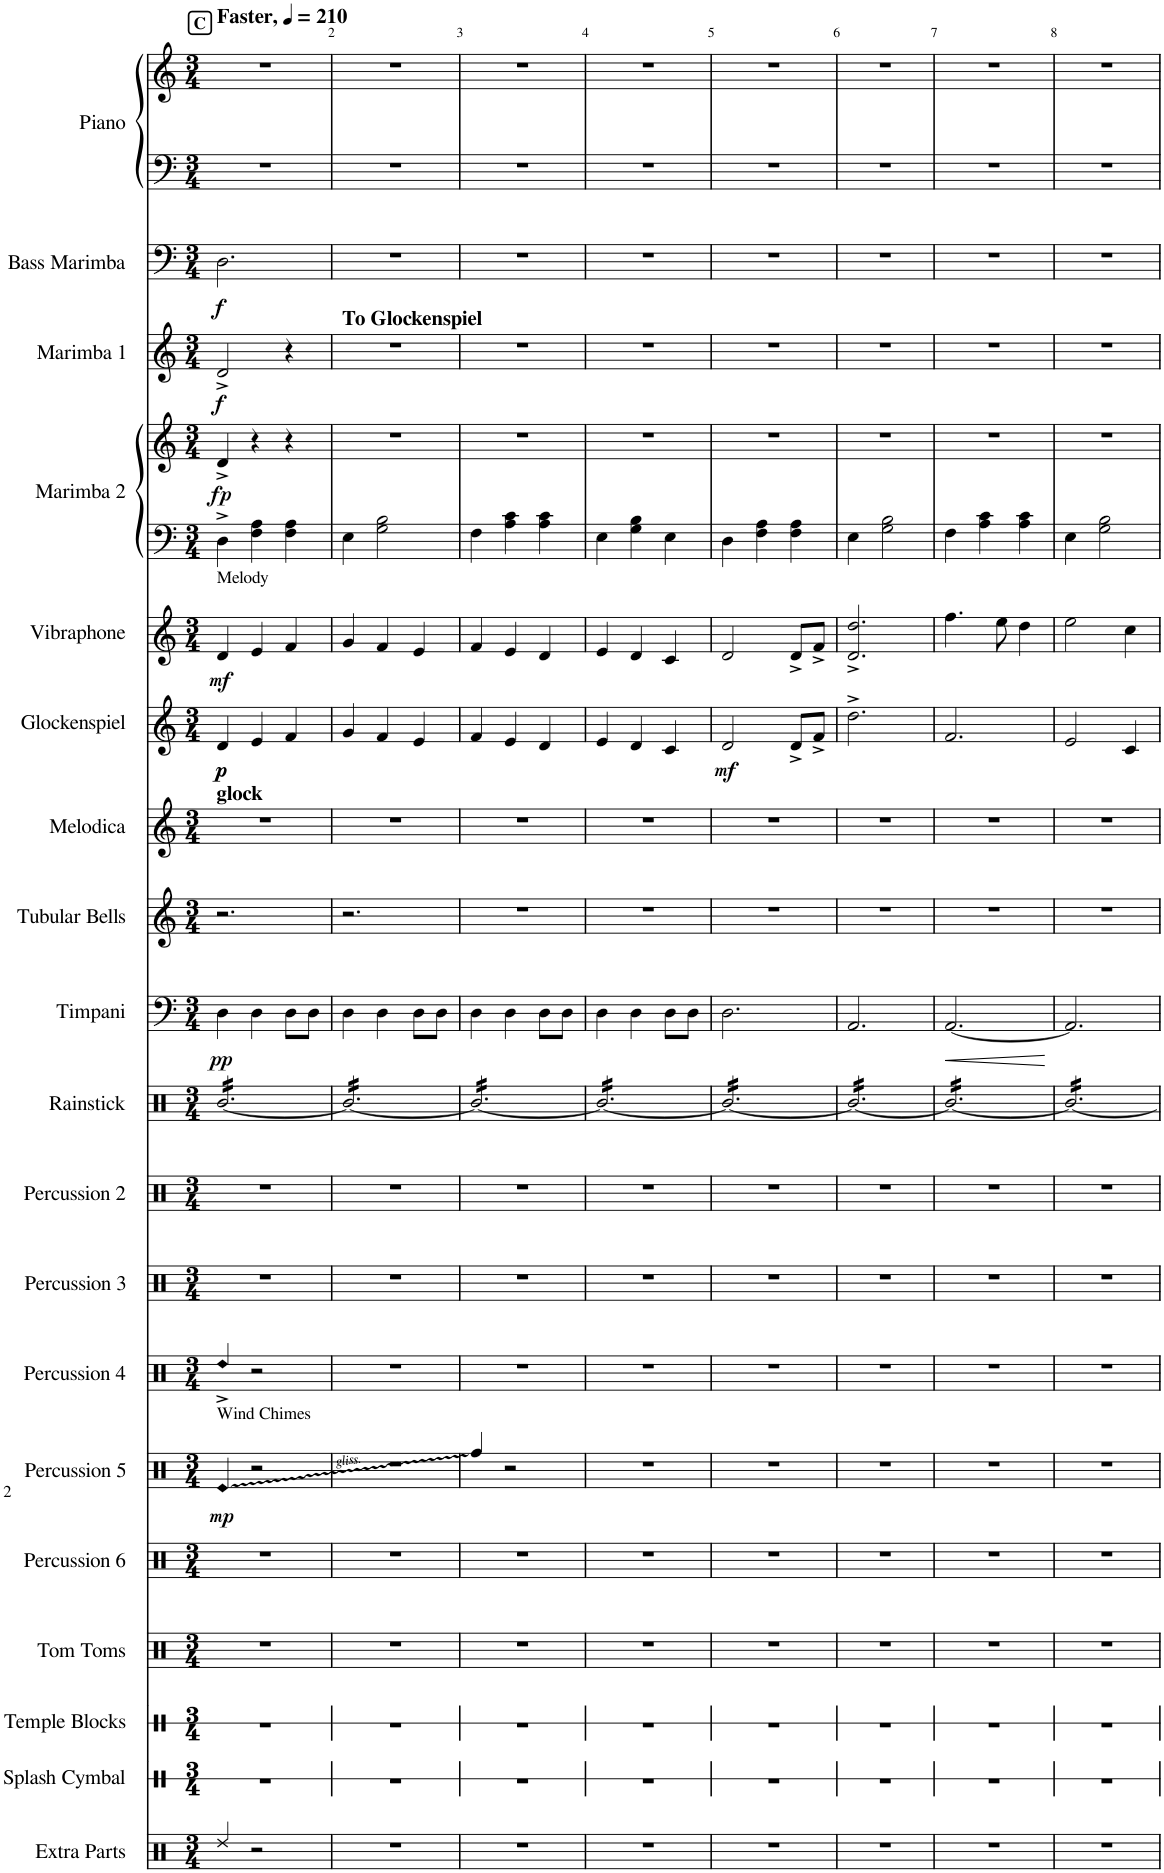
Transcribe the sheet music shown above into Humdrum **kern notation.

**kern	**kern	**kern	**kern	**kern	**kern	**dynam	**kern	**kern	**kern	**kern	**kern	**dynam	**kern	**kern	**kern	**dynam	**kern	**dynam	**kern	**kern	**dynam	**kern	**dynam	**kern	**dynam	**kern	**kern
*part19	*part18	*part17	*part16	*part15	*part14	*part14	*part13	*part12	*part11	*part10	*part9	*part9	*part8	*part7	*part6	*part6	*part5	*part5	*part4	*part4	*part4	*part3	*part3	*part2	*part2	*part1	*part1
*staff21	*staff20	*staff19	*staff18	*staff17	*staff16	*staff16	*staff15	*staff14	*staff13	*staff12	*staff11	*staff11	*staff10	*staff9	*staff8	*staff8	*staff7	*staff7	*staff6	*staff5	*staff5/6	*staff4	*staff4	*staff3	*staff3	*staff2	*staff1
*I"Extra Parts	*I"Splash Cymbal	*I"Temple Blocks	*I"Tom Toms	*I"Percussion 6	*I"Percussion 5	*	*I"Percussion 4	*I"Percussion 3	*I"Percussion 2	*I"Rainstick	*I"Timpani	*	*I"Tubular Bells	*I"Melodica	*I"Xylophone	*	*I"Vibraphone	*	*I"Marimba 2	*	*	*I"Marimba 1	*	*I"Bass Marimba	*	*I"Piano	*
*	*I'Sp. Cym.	*I'Tmp. Bl.	*I'Toms	*I'Perc.	*I'Perc.	*	*I'Perc.	*I'Perc.	*I'Perc.	*	*I'Timp.	*	*I'Tu. Be.	*I'Mel.	*I'Xyl.	*	*I'Vib.	*	*I'Mrm.	*	*	*I'Mrm.	*	*I'B. Mrm.	*	*I'Pno.	*
*	*stria1	*stria1	*	*	*	*	*	*	*	*	*	*	*	*	*	*	*	*	*	*	*	*	*	*	*	*	*
*clefX	*clefX	*clefX	*clefX	*clefX	*clefX	*	*clefX	*clefX	*clefX	*clefX	*clefF4	*	*clefG2	*clefG2	*clefG2	*	*clefG2	*	*clefF4	*clefG2	*	*clefG2	*	*clefF4	*	*clefF4	*clefG2
*	*	*	*	*	*	*	*	*	*	*	*	*	*	*	*Trd-14c-24	*	*	*	*	*	*	*	*	*	*	*	*
*k[]	*k[]	*k[]	*k[]	*k[]	*k[]	*	*k[]	*k[]	*k[]	*k[]	*k[]	*	*k[]	*k[]	*k[]	*	*k[]	*	*k[]	*k[]	*	*k[]	*	*k[]	*	*k[]	*k[]
*M3/4	*M3/4	*M3/4	*M3/4	*M3/4	*M3/4	*	*M3/4	*M3/4	*M3/4	*M3/4	*M3/4	*	*M3/4	*M3/4	*M3/4	*	*M3/4	*	*M3/4	*M3/4	*	*M3/4	*	*M3/4	*	*M3/4	*M3/4
*MM210	*MM210	*MM210	*MM210	*MM210	*MM210	*	*MM210	*MM210	*MM210	*MM210	*MM210	*	*MM210	*MM210	*MM210	*	*MM210	*	*MM210	*MM210	*	*MM210	*	*MM210	*	*MM210	*MM210
!!LO:REH:place=s1:a:B:cj:t=C
=1	=1	=1	=1	=1	=1	=1	=1	=1	=1	=1	=1	=1	=1	=1	=1	=1	=1	=1	=1	=1	=1	=1	=1	=1	=1	=1	=1
!	!	!	!	!	!	!	!	!	!	!	!	!	!	!	!	!	!	!	!	!	!	!	!	!	!	!	!LO:TX:a:B:t=Faster,
!	!	!	!	!	!	!	!	!	!	!	!	!	!	!	!	!	!LO:TX:a:t=Melody	!	!	!	!	!	!	!	!	!	!
!	!	!	!	!	!	!	!	!	!	!	!	!	!	!	!LO:TX:b:B:t=glock	!	!	!	!	!	!	!	!	!	!	!	!
!	!	!	!	!	!LO:TX:a:t=Wind Chimes	!	!	!	!	!	!	!	!	!	!	!	!	!	!	!	!	!	!	!	!	!	!
!	!	!	!	!	!LO:N:head=diamond	!LO:DY:b	!LO:N:head=diamond	!	!	!	!	!LO:DY:b	!	!	!	!LO:DY:b	!	!	!	!	!	!	!	!	!	!	!
!	!	!	!	!	!	!	!	!	!	!	!	!	!	!	!	!LO:DY:n=1:b	!	!LO:DY:b	!	!	!LO:DY:a=2	!	!LO:DY:b	!	!LO:DY:b	!	!
*	*	*	*	*	*	*	*	*	*	*tremolo	*	*	*	*	*	*	*	*	*	*	*	*	*	*	*	*	*
4Rdd/	2.r	2.r	2.r	2.r	4Re/	mp	4Rdd^/	2.r	2.r	[16R/LL	4D\	pp	2.r	2.r	4d/	p p	4d/	mf	4D^\	4d^/	fp	2d^/	f	2.D\	f	2.r	2.r
.	.	.	.	.	.	.	.	.	.	16R/	.	.	.	.	.	.	.	.	.	.	.	.	.	.	.	.	.
.	.	.	.	.	.	.	.	.	.	16R/	.	.	.	.	.	.	.	.	.	.	.	.	.	.	.	.	.
.	.	.	.	.	.	.	.	.	.	16R/	.	.	.	.	.	.	.	.	.	.	.	.	.	.	.	.	.
2r	.	.	.	.	2r	.	2r	.	.	16R/	4D\	.	.	.	4e/	.	4e/	.	4F\ 4A\	4r	.	.	.	.	.	.	.
.	.	.	.	.	.	.	.	.	.	16R/	.	.	.	.	.	.	.	.	.	.	.	.	.	.	.	.	.
.	.	.	.	.	.	.	.	.	.	16R/	.	.	.	.	.	.	.	.	.	.	.	.	.	.	.	.	.
.	.	.	.	.	.	.	.	.	.	16R/	.	.	.	.	.	.	.	.	.	.	.	.	.	.	.	.	.
.	.	.	.	.	.	.	.	.	.	16R/	8D\L	.	.	.	4f/	.	4f/	.	4F\ 4A\	4r	.	4r	.	.	.	.	.
.	.	.	.	.	.	.	.	.	.	16R/	.	.	.	.	.	.	.	.	.	.	.	.	.	.	.	.	.
.	.	.	.	.	.	.	.	.	.	16R/	8D\J	.	.	.	.	.	.	.	.	.	.	.	.	.	.	.	.
.	.	.	.	.	.	.	.	.	.	16R/JJ	.	.	.	.	.	.	.	.	.	.	.	.	.	.	.	.	.
=2	=2	=2	=2	=2	=2	=2	=2	=2	=2	=2	=2	=2	=2	=2	=2	=2	=2	=2	=2	=2	=2	=2	=2	=2	=2	=2	=2
!	!	!	!	!	!	!	!	!	!	!	!	!	!	!	!	!	!	!	!	!	!	!LO:TX:a:B:t=To Glockenspiel	!	!	!	!	!
2.r	2.r	2.r	2.r	2.r	2.r	.	2.r	2.r	2.r	16R/LL	4D\	.	2.r	2.r	4g/	.	4g/	.	4E\	2.r	.	2.r	.	2.r	.	2.r	2.r
.	.	.	.	.	.	.	.	.	.	16R/	.	.	.	.	.	.	.	.	.	.	.	.	.	.	.	.	.
.	.	.	.	.	.	.	.	.	.	16R/	.	.	.	.	.	.	.	.	.	.	.	.	.	.	.	.	.
.	.	.	.	.	.	.	.	.	.	16R/	.	.	.	.	.	.	.	.	.	.	.	.	.	.	.	.	.
.	.	.	.	.	.	.	.	.	.	16R/	4D\	.	.	.	4f/	.	4f/	.	2G\ 2B\	.	.	.	.	.	.	.	.
.	.	.	.	.	.	.	.	.	.	16R/	.	.	.	.	.	.	.	.	.	.	.	.	.	.	.	.	.
.	.	.	.	.	.	.	.	.	.	16R/	.	.	.	.	.	.	.	.	.	.	.	.	.	.	.	.	.
.	.	.	.	.	.	.	.	.	.	16R/	.	.	.	.	.	.	.	.	.	.	.	.	.	.	.	.	.
.	.	.	.	.	.	.	.	.	.	16R/	8D\L	.	.	.	4e/	.	4e/	.	.	.	.	.	.	.	.	.	.
.	.	.	.	.	.	.	.	.	.	16R/	.	.	.	.	.	.	.	.	.	.	.	.	.	.	.	.	.
.	.	.	.	.	.	.	.	.	.	16R/	8D\J	.	.	.	.	.	.	.	.	.	.	.	.	.	.	.	.
.	.	.	.	.	.	.	.	.	.	16R/JJ	.	.	.	.	.	.	.	.	.	.	.	.	.	.	.	.	.
=3	=3	=3	=3	=3	=3	=3	=3	=3	=3	=3	=3	=3	=3	=3	=3	=3	=3	=3	=3	=3	=3	=3	=3	=3	=3	=3	=3
2.r	2.r	2.r	2.r	2.r	4Rff/	.	2.r	2.r	2.r	16R/LL	4D\	.	2.r	2.r	4f/	.	4f/	.	4F\	2.r	.	2.r	.	2.r	.	2.r	2.r
.	.	.	.	.	.	.	.	.	.	16R/	.	.	.	.	.	.	.	.	.	.	.	.	.	.	.	.	.
.	.	.	.	.	.	.	.	.	.	16R/	.	.	.	.	.	.	.	.	.	.	.	.	.	.	.	.	.
.	.	.	.	.	.	.	.	.	.	16R/	.	.	.	.	.	.	.	.	.	.	.	.	.	.	.	.	.
.	.	.	.	.	2r	.	.	.	.	16R/	4D\	.	.	.	4e/	.	4e/	.	4A\ 4c\	.	.	.	.	.	.	.	.
.	.	.	.	.	.	.	.	.	.	16R/	.	.	.	.	.	.	.	.	.	.	.	.	.	.	.	.	.
.	.	.	.	.	.	.	.	.	.	16R/	.	.	.	.	.	.	.	.	.	.	.	.	.	.	.	.	.
.	.	.	.	.	.	.	.	.	.	16R/	.	.	.	.	.	.	.	.	.	.	.	.	.	.	.	.	.
.	.	.	.	.	.	.	.	.	.	16R/	8D\L	.	.	.	4d/	.	4d/	.	4A\ 4c\	.	.	.	.	.	.	.	.
.	.	.	.	.	.	.	.	.	.	16R/	.	.	.	.	.	.	.	.	.	.	.	.	.	.	.	.	.
.	.	.	.	.	.	.	.	.	.	16R/	8D\J	.	.	.	.	.	.	.	.	.	.	.	.	.	.	.	.
.	.	.	.	.	.	.	.	.	.	16R/JJ	.	.	.	.	.	.	.	.	.	.	.	.	.	.	.	.	.
=4	=4	=4	=4	=4	=4	=4	=4	=4	=4	=4	=4	=4	=4	=4	=4	=4	=4	=4	=4	=4	=4	=4	=4	=4	=4	=4	=4
2.r	2.r	2.r	2.r	2.r	2.r	.	2.r	2.r	2.r	16R/LL	4D\	.	2.r	2.r	4e/	.	4e/	.	4E\	2.r	.	2.r	.	2.r	.	2.r	2.r
.	.	.	.	.	.	.	.	.	.	16R/	.	.	.	.	.	.	.	.	.	.	.	.	.	.	.	.	.
.	.	.	.	.	.	.	.	.	.	16R/	.	.	.	.	.	.	.	.	.	.	.	.	.	.	.	.	.
.	.	.	.	.	.	.	.	.	.	16R/	.	.	.	.	.	.	.	.	.	.	.	.	.	.	.	.	.
.	.	.	.	.	.	.	.	.	.	16R/	4D\	.	.	.	4d/	.	4d/	.	4G\ 4B\	.	.	.	.	.	.	.	.
.	.	.	.	.	.	.	.	.	.	16R/	.	.	.	.	.	.	.	.	.	.	.	.	.	.	.	.	.
.	.	.	.	.	.	.	.	.	.	16R/	.	.	.	.	.	.	.	.	.	.	.	.	.	.	.	.	.
.	.	.	.	.	.	.	.	.	.	16R/	.	.	.	.	.	.	.	.	.	.	.	.	.	.	.	.	.
.	.	.	.	.	.	.	.	.	.	16R/	8D\L	.	.	.	4c/	.	4c/	.	4E\	.	.	.	.	.	.	.	.
.	.	.	.	.	.	.	.	.	.	16R/	.	.	.	.	.	.	.	.	.	.	.	.	.	.	.	.	.
.	.	.	.	.	.	.	.	.	.	16R/	8D\J	.	.	.	.	.	.	.	.	.	.	.	.	.	.	.	.
.	.	.	.	.	.	.	.	.	.	16R/JJ	.	.	.	.	.	.	.	.	.	.	.	.	.	.	.	.	.
=5	=5	=5	=5	=5	=5	=5	=5	=5	=5	=5	=5	=5	=5	=5	=5	=5	=5	=5	=5	=5	=5	=5	=5	=5	=5	=5	=5
!	!	!	!	!	!	!	!	!	!	!	!	!	!	!	!	!LO:DY:b	!	!	!	!	!	!	!	!	!	!	!
2.r	2.r	2.r	2.r	2.r	2.r	.	2.r	2.r	2.r	16R/LL	2.D\	.	2.r	2.r	2d/	mf	2d/	.	4D\	2.r	.	2.r	.	2.r	.	2.r	2.r
.	.	.	.	.	.	.	.	.	.	16R/	.	.	.	.	.	.	.	.	.	.	.	.	.	.	.	.	.
.	.	.	.	.	.	.	.	.	.	16R/	.	.	.	.	.	.	.	.	.	.	.	.	.	.	.	.	.
.	.	.	.	.	.	.	.	.	.	16R/	.	.	.	.	.	.	.	.	.	.	.	.	.	.	.	.	.
.	.	.	.	.	.	.	.	.	.	16R/	.	.	.	.	.	.	.	.	4F\ 4A\	.	.	.	.	.	.	.	.
.	.	.	.	.	.	.	.	.	.	16R/	.	.	.	.	.	.	.	.	.	.	.	.	.	.	.	.	.
.	.	.	.	.	.	.	.	.	.	16R/	.	.	.	.	.	.	.	.	.	.	.	.	.	.	.	.	.
.	.	.	.	.	.	.	.	.	.	16R/	.	.	.	.	.	.	.	.	.	.	.	.	.	.	.	.	.
.	.	.	.	.	.	.	.	.	.	16R/	.	.	.	.	8d^/L	.	8d^/L	.	4F\ 4A\	.	.	.	.	.	.	.	.
.	.	.	.	.	.	.	.	.	.	16R/	.	.	.	.	.	.	.	.	.	.	.	.	.	.	.	.	.
.	.	.	.	.	.	.	.	.	.	16R/	.	.	.	.	8f^/J	.	8f^/J	.	.	.	.	.	.	.	.	.	.
.	.	.	.	.	.	.	.	.	.	16R/JJ	.	.	.	.	.	.	.	.	.	.	.	.	.	.	.	.	.
=6	=6	=6	=6	=6	=6	=6	=6	=6	=6	=6	=6	=6	=6	=6	=6	=6	=6	=6	=6	=6	=6	=6	=6	=6	=6	=6	=6
2.r	2.r	2.r	2.r	2.r	2.r	.	2.r	2.r	2.r	16R/LL	2.AA/	.	2.r	2.r	2.dd^\	.	2.d/^ 2.dd/^	.	4E\	2.r	.	2.r	.	2.r	.	2.r	2.r
.	.	.	.	.	.	.	.	.	.	16R/	.	.	.	.	.	.	.	.	.	.	.	.	.	.	.	.	.
.	.	.	.	.	.	.	.	.	.	16R/	.	.	.	.	.	.	.	.	.	.	.	.	.	.	.	.	.
.	.	.	.	.	.	.	.	.	.	16R/	.	.	.	.	.	.	.	.	.	.	.	.	.	.	.	.	.
.	.	.	.	.	.	.	.	.	.	16R/	.	.	.	.	.	.	.	.	2G\ 2B\	.	.	.	.	.	.	.	.
.	.	.	.	.	.	.	.	.	.	16R/	.	.	.	.	.	.	.	.	.	.	.	.	.	.	.	.	.
.	.	.	.	.	.	.	.	.	.	16R/	.	.	.	.	.	.	.	.	.	.	.	.	.	.	.	.	.
.	.	.	.	.	.	.	.	.	.	16R/	.	.	.	.	.	.	.	.	.	.	.	.	.	.	.	.	.
.	.	.	.	.	.	.	.	.	.	16R/	.	.	.	.	.	.	.	.	.	.	.	.	.	.	.	.	.
.	.	.	.	.	.	.	.	.	.	16R/	.	.	.	.	.	.	.	.	.	.	.	.	.	.	.	.	.
.	.	.	.	.	.	.	.	.	.	16R/	.	.	.	.	.	.	.	.	.	.	.	.	.	.	.	.	.
.	.	.	.	.	.	.	.	.	.	16R/JJ	.	.	.	.	.	.	.	.	.	.	.	.	.	.	.	.	.
=7	=7	=7	=7	=7	=7	=7	=7	=7	=7	=7	=7	=7	=7	=7	=7	=7	=7	=7	=7	=7	=7	=7	=7	=7	=7	=7	=7
!	!	!	!	!	!	!	!	!	!	!	!	!LO:HP:b	!	!	!	!	!	!	!	!	!	!	!	!	!	!	!
2.r	2.r	2.r	2.r	2.r	2.r	.	2.r	2.r	2.r	16R/LL	[2.AA/	<	2.r	2.r	2.f/	.	4.ff\	.	4F\	2.r	.	2.r	.	2.r	.	2.r	2.r
.	.	.	.	.	.	.	.	.	.	16R/	.	.	.	.	.	.	.	.	.	.	.	.	.	.	.	.	.
.	.	.	.	.	.	.	.	.	.	16R/	.	.	.	.	.	.	.	.	.	.	.	.	.	.	.	.	.
.	.	.	.	.	.	.	.	.	.	16R/	.	.	.	.	.	.	.	.	.	.	.	.	.	.	.	.	.
.	.	.	.	.	.	.	.	.	.	16R/	.	.	.	.	.	.	.	.	4A\ 4c\	.	.	.	.	.	.	.	.
.	.	.	.	.	.	.	.	.	.	16R/	.	.	.	.	.	.	.	.	.	.	.	.	.	.	.	.	.
.	.	.	.	.	.	.	.	.	.	16R/	.	.	.	.	.	.	8ee\	.	.	.	.	.	.	.	.	.	.
.	.	.	.	.	.	.	.	.	.	16R/	.	.	.	.	.	.	.	.	.	.	.	.	.	.	.	.	.
.	.	.	.	.	.	.	.	.	.	16R/	.	.	.	.	.	.	4dd\	.	4A\ 4c\	.	.	.	.	.	.	.	.
.	.	.	.	.	.	.	.	.	.	16R/	.	.	.	.	.	.	.	.	.	.	.	.	.	.	.	.	.
.	.	.	.	.	.	.	.	.	.	16R/	.	.	.	.	.	.	.	.	.	.	.	.	.	.	.	.	.
.	.	.	.	.	.	.	.	.	.	16R/JJ	.	.	.	.	.	.	.	.	.	.	.	.	.	.	.	.	.
.	.	.	.	.	.	.	.	.	.	.	.	[	.	.	.	.	.	.	.	.	.	.	.	.	.	.	.
=8	=8	=8	=8	=8	=8	=8	=8	=8	=8	=8	=8	=8	=8	=8	=8	=8	=8	=8	=8	=8	=8	=8	=8	=8	=8	=8	=8
2.r	2.r	2.r	2.r	2.r	2.r	.	2.r	2.r	2.r	16R/LL	2.AA/]	.	2.r	2.r	2e/	.	2ee\	.	4E\	2.r	.	2.r	.	2.r	.	2.r	2.r
.	.	.	.	.	.	.	.	.	.	16R/	.	.	.	.	.	.	.	.	.	.	.	.	.	.	.	.	.
.	.	.	.	.	.	.	.	.	.	16R/	.	.	.	.	.	.	.	.	.	.	.	.	.	.	.	.	.
.	.	.	.	.	.	.	.	.	.	16R/	.	.	.	.	.	.	.	.	.	.	.	.	.	.	.	.	.
.	.	.	.	.	.	.	.	.	.	16R/	.	.	.	.	.	.	.	.	2G\ 2B\	.	.	.	.	.	.	.	.
.	.	.	.	.	.	.	.	.	.	16R/	.	.	.	.	.	.	.	.	.	.	.	.	.	.	.	.	.
.	.	.	.	.	.	.	.	.	.	16R/	.	.	.	.	.	.	.	.	.	.	.	.	.	.	.	.	.
.	.	.	.	.	.	.	.	.	.	16R/	.	.	.	.	.	.	.	.	.	.	.	.	.	.	.	.	.
.	.	.	.	.	.	.	.	.	.	16R/	.	.	.	.	4c/	.	4cc\	.	.	.	.	.	.	.	.	.	.
.	.	.	.	.	.	.	.	.	.	16R/	.	.	.	.	.	.	.	.	.	.	.	.	.	.	.	.	.
.	.	.	.	.	.	.	.	.	.	16R/	.	.	.	.	.	.	.	.	.	.	.	.	.	.	.	.	.
.	.	.	.	.	.	.	.	.	.	16R/JJ	.	.	.	.	.	.	.	.	.	.	.	.	.	.	.	.	.
*	*	*	*	*	*	*	*	*	*	*Xtremolo	*	*	*	*	*	*	*	*	*	*	*	*	*	*	*	*	*
=	=	=	=	=	=	=	=	=	=	=	=	=	=	=	=	=	=	=	=	=	=	=	=	=	=	=	=
*-	*-	*-	*-	*-	*-	*-	*-	*-	*-	*-	*-	*-	*-	*-	*-	*-	*-	*-	*-	*-	*-	*-	*-	*-	*-	*-	*-
